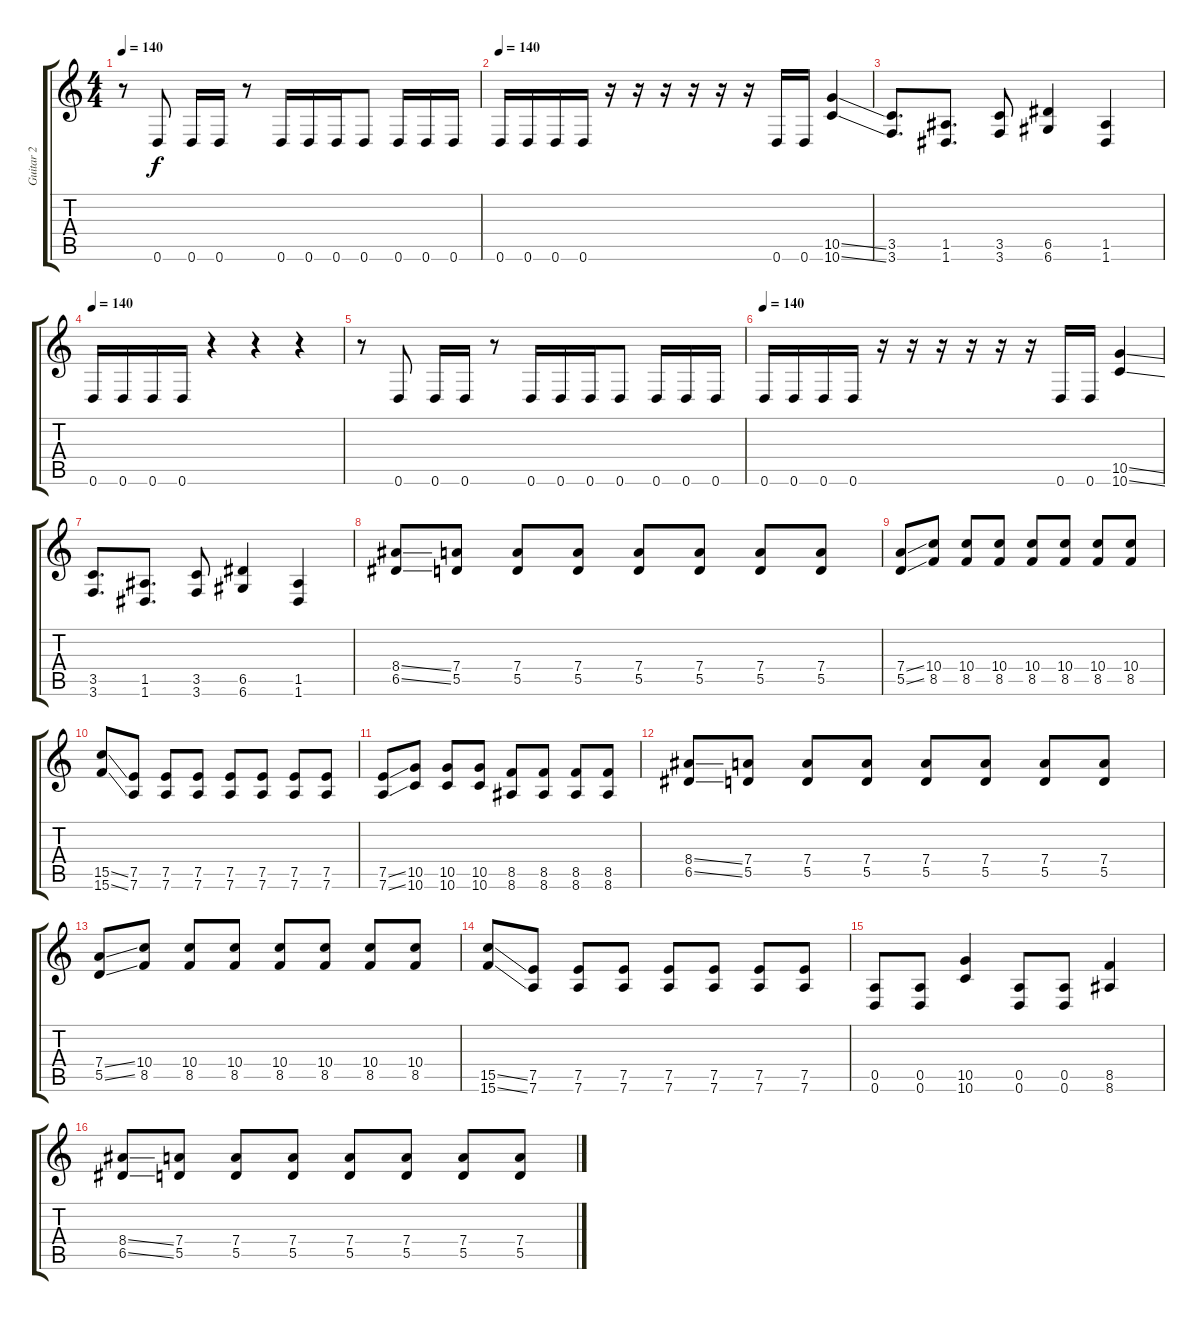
\track ("Guitar 2" "Guitar 2") {instrument overdrivenguitar}
\staff {score tabs}
\tuning (E4 B3 G3 D3 A2 D2) {hide}
\ts (4 4)
\tempo 140
\clef g2
\ks c
r.8{dy f} 0.6.8 0.6.16 0.6.16 r.8 0.6.16 0.6.16 0.6.16 0.6.8 0.6.16 0.6.16 0.6.16 |
\tempo 140
0.6.16 0.6.16 0.6.16 0.6.16 r.16 r.16 r.16 r.16 r.16 r.16 0.6.16 0.6.16 (10.5{ss} 10.6{ss}).4 |
(3.5 3.6).8{d} (1.5 1.6).8{d} (3.5 3.6).8 (6.5 6.6).4 (1.5 1.6).4 |
\tempo 140
0.6.16 0.6.16 0.6.16 0.6.16 r.4 r.4 r.4 |
r.8 0.6.8 0.6.16 0.6.16 r.8 0.6.16 0.6.16 0.6.16 0.6.8 0.6.16 0.6.16 0.6.16 |
\tempo 140
0.6.16 0.6.16 0.6.16 0.6.16 r.16 r.16 r.16 r.16 r.16 r.16 0.6.16 0.6.16 (10.5{ss} 10.6{ss}).4 |
(3.5 3.6).8{d} (1.5 1.6).8{d} (3.5 3.6).8 (6.5 6.6).4 (1.5 1.6).4 |
(8.4{ss} 6.5{ss}).8 (7.4 5.5).8 (7.4 5.5).8 (7.4 5.5).8 (7.4 5.5).8 (7.4 5.5).8 (7.4 5.5).8 (7.4 5.5).8 |
(7.4{ss} 5.5{ss}).8 (10.4 8.5).8 (10.4 8.5).8 (10.4 8.5).8 (10.4 8.5).8 (10.4 8.5).8 (10.4 8.5).8 (10.4 8.5).8 |
(15.5{ss} 15.6{ss}).8 (7.5 7.6).8 (7.5 7.6).8 (7.5 7.6).8 (7.5 7.6).8 (7.5 7.6).8 (7.5 7.6).8 (7.5 7.6).8 |
(7.5{ss} 7.6{ss}).8 (10.5 10.6).8 (10.5 10.6).8 (10.5 10.6).8 (8.5 8.6).8 (8.5 8.6).8 (8.5 8.6).8 (8.5 8.6).8 |
(8.4{ss} 6.5{ss}).8 (7.4 5.5).8 (7.4 5.5).8 (7.4 5.5).8 (7.4 5.5).8 (7.4 5.5).8 (7.4 5.5).8 (7.4 5.5).8 |
(7.4{ss} 5.5{ss}).8 (10.4 8.5).8 (10.4 8.5).8 (10.4 8.5).8 (10.4 8.5).8 (10.4 8.5).8 (10.4 8.5).8 (10.4 8.5).8 |
(15.5{ss} 15.6{ss}).8 (7.5 7.6).8 (7.5 7.6).8 (7.5 7.6).8 (7.5 7.6).8 (7.5 7.6).8 (7.5 7.6).8 (7.5 7.6).8 |
(0.5 0.6).8 (0.5 0.6).8 (10.5 10.6).4 (0.5 0.6).8 (0.5 0.6).8 (8.5 8.6).4 |
(8.4{ss} 6.5{ss}).8 (7.4 5.5).8 (7.4 5.5).8 (7.4 5.5).8 (7.4 5.5).8 (7.4 5.5).8 (7.4 5.5).8 (7.4 5.5).8
